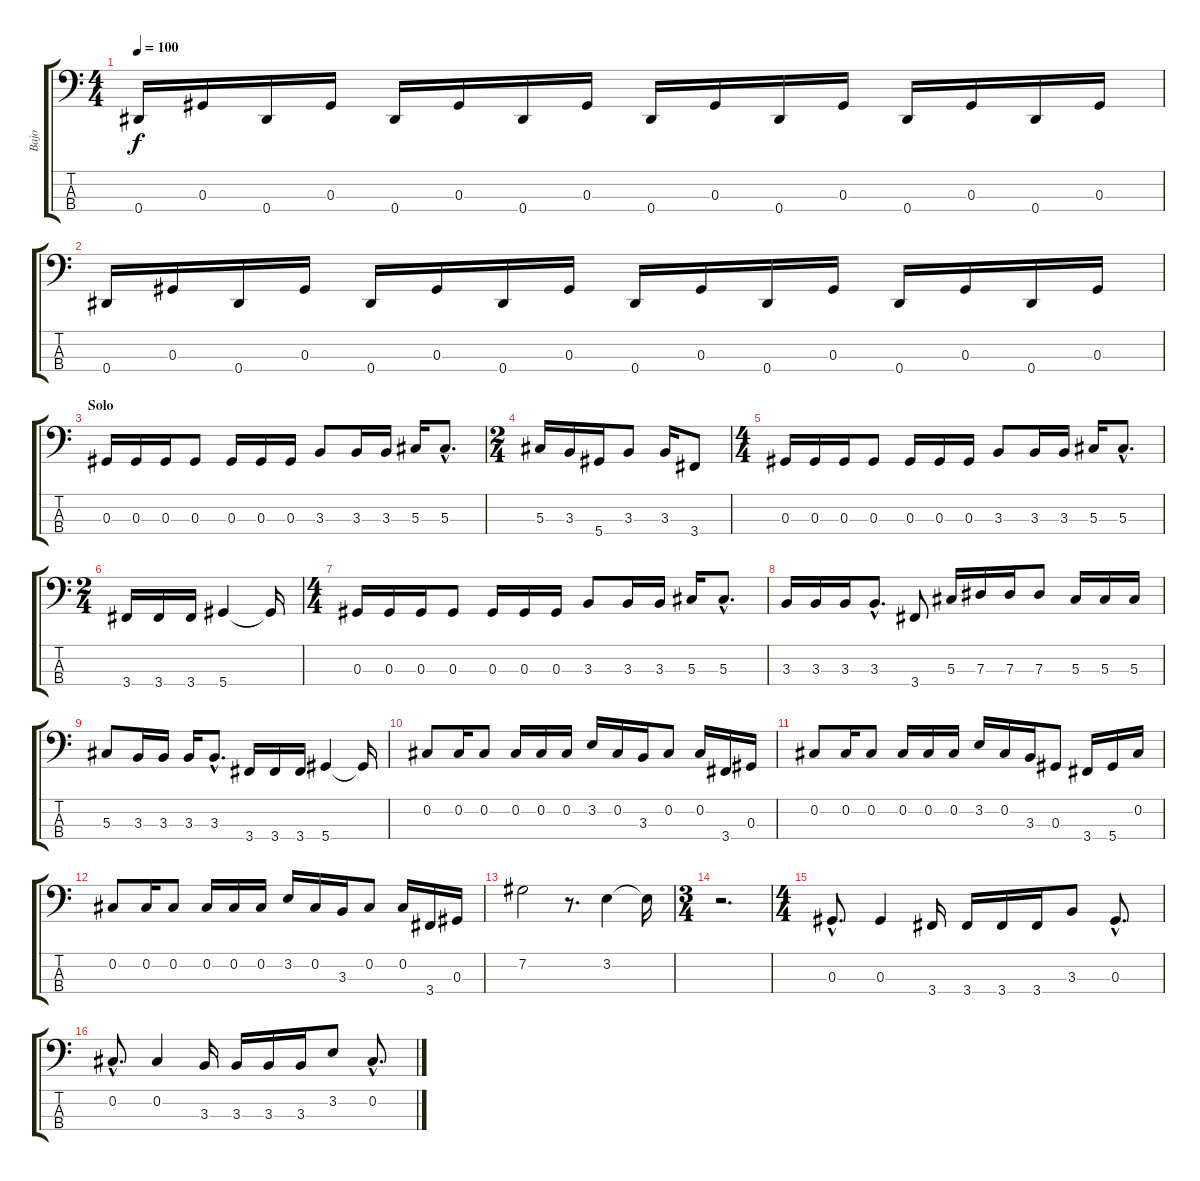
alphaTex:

\track ("Bajo" "Bajo") {instrument electricbassfinger}
\staff {score tabs}
\tuning (Gb2 Db2 Ab1 Eb1) {hide}
\ts (4 4)
\tempo 100
\clef f4
\ks c
0.4.16{dy f} 0.3.16 0.4.16 0.3.16 0.4.16 0.3.16 0.4.16 0.3.16 0.4.16 0.3.16 0.4.16 0.3.16 0.4.16 0.3.16 0.4.16 0.3.16 |
0.4.16 0.3.16 0.4.16 0.3.16 0.4.16 0.3.16 0.4.16 0.3.16 0.4.16 0.3.16 0.4.16 0.3.16 0.4.16 0.3.16 0.4.16 0.3.16 |
\section ("" "Solo")
0.3.16 0.3.16 0.3.16 0.3.8 0.3.16 0.3.16 0.3.16 3.3.8 3.3.16 3.3.16 5.3.16 5.3{hac}.8{d} |
\ts (2 4)
5.3.16 3.3.16 5.4.16 3.3.8 3.3.16 3.4.8 |
\ts (4 4)
0.3.16 0.3.16 0.3.16 0.3.8 0.3.16 0.3.16 0.3.16 3.3.8 3.3.16 3.3.16 5.3.16 5.3{hac}.8{d} |
\ts (2 4)
3.4.16 3.4.16 3.4.16 5.4.4 5.4{t}.16 |
\ts (4 4)
0.3.16 0.3.16 0.3.16 0.3.8 0.3.16 0.3.16 0.3.16 3.3.8 3.3.16 3.3.16 5.3.16 5.3{hac}.8{d} |
3.3.16 3.3.16 3.3.16 3.3{hac}.8{d} 3.4.8 5.3.16 7.3.16 7.3.16 7.3.8 5.3.16 5.3.16 5.3.16 |
5.3.8 3.3.16 3.3.16 3.3.16 3.3{hac}.8{d} 3.4.16 3.4.16 3.4.16 5.4.4 5.4{t}.16 |
0.2.8 0.2.16 0.2.8 0.2.16 0.2.16 0.2.16 3.2.16 0.2.16 3.3.16 0.2.8 0.2.16 3.4.16 0.3.16 |
0.2.8 0.2.16 0.2.8 0.2.16 0.2.16 0.2.16 3.2.16 0.2.16 3.3.16 0.3.8 3.4.16 5.4.16 0.2.16 |
0.2.8 0.2.16 0.2.8 0.2.16 0.2.16 0.2.16 3.2.16 0.2.16 3.3.16 0.2.8 0.2.16 3.4.16 0.3.16 |
7.2.2 r.8{d} 3.2.4 3.2{t}.16 |
\ts (3 4)
r.2{d} |
\ts (4 4)
0.3{hac}.8{d} 0.3.4 3.4.16 3.4.16 3.4.16 3.4.16 3.3.8 0.3{hac}.8{d} |
0.2{hac}.8{d} 0.2.4 3.3.16 3.3.16 3.3.16 3.3.16 3.2.8 0.2{hac}.8{d}
